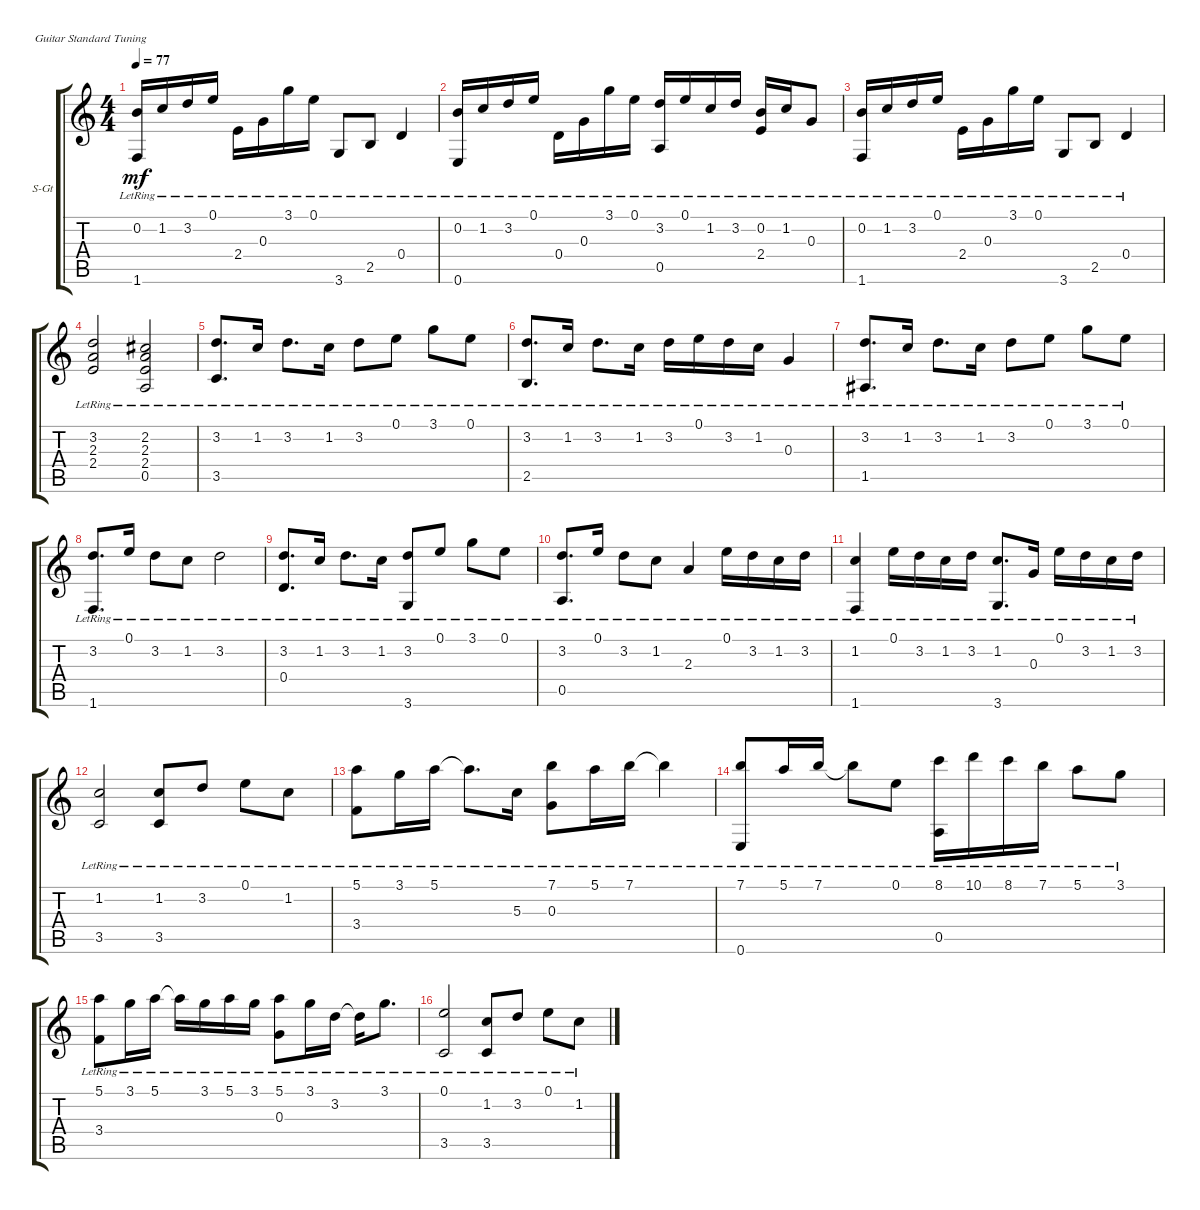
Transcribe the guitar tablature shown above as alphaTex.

\defaultSystemsLayout 4
\bracketExtendMode groupsimilarinstruments
\firstSystemTrackNameOrientation horizontal
\otherSystemsTrackNameOrientation horizontal
\track ("Steel Guitar" "S-Gt") {instrument acousticguitarsteel}
\staff {score tabs}
\tuning (E4 B3 G3 D3 A2 E2)
\ts (4 4)
\tempo 77
\clef g2
\ks c
(0.2{lr} 1.6{lr}).16{dy mf instrument acousticguitarsteel} 1.2{lr}.16 3.2{lr}.16 0.1{lr}.16 2.4{lr}.16 0.3{lr}.16 3.1{lr}.16 0.1{lr}.16 3.6{lr}.8 2.5{lr}.8 0.4{lr}.4 |
(0.6{lr} 0.2{lr}).16 1.2{lr}.16 3.2{lr}.16 0.1{lr}.16 0.4{lr}.16 0.3{lr}.16 3.1{lr}.16 0.1{lr}.16 (0.5{lr} 3.2{lr}).16 0.1{lr}.16 1.2{lr}.16 3.2{lr}.16 (0.2{lr} 2.4{lr}).16 1.2{lr}.16 0.3{lr}.8 |
(0.2{lr} 1.6{lr}).16 1.2{lr}.16 3.2{lr}.16 0.1{lr}.16 2.4{lr}.16 0.3{lr}.16 3.1{lr}.16 0.1{lr}.16 3.6{lr}.8 2.5{lr}.8 0.4{lr}.4 |
(2.4{lr} 2.3{lr} 3.2{lr}).2 (2.4{lr} 2.3{lr} 2.2{lr} 0.5{lr}).2 |
(3.2{lr} 3.5{lr}).8{d} 1.2{lr}.16 3.2{lr}.8{d} 1.2{lr}.16 3.2{lr}.8 0.1{lr}.8 3.1{lr}.8 0.1{lr}.8 |
(3.2{lr} 2.5{lr}).8{d} 1.2{lr}.16 3.2{lr}.8{d} 1.2{lr}.16 3.2{lr}.16 0.1{lr}.16 3.2{lr}.16 1.2{lr}.16 0.3{lr}.4 |
(3.2{lr} 1.5{lr}).8{d} 1.2{lr}.16 3.2{lr}.8{d} 1.2{lr}.16 3.2{lr}.8 0.1{lr}.8 3.1{lr}.8 0.1{lr}.8 |
(3.2{lr} 1.6{lr}).8{d} 0.1{lr}.16 3.2{lr}.8 1.2{lr}.8 3.2{lr}.2 |
(0.4{lr} 3.2{lr}).8{d} 1.2{lr}.16 3.2{lr}.8{d} 1.2{lr}.16 (3.2{lr} 3.6{lr}).8 0.1{lr}.8 3.1{lr}.8 0.1{lr}.8 |
(0.5{lr} 3.2{lr}).8{d} 0.1{lr}.16 3.2{lr}.8 1.2{lr}.8 2.3{lr}.4 0.1{lr}.16 3.2{lr}.16 1.2{lr}.16 3.2{lr}.16 |
(1.2{lr} 1.6{lr}).4 0.1{lr}.16 3.2{lr}.16 1.2{lr}.16 3.2{lr}.16 (1.2{lr} 3.6{lr}).8{d} 0.3{lr}.16 0.1{lr}.16 3.2{lr}.16 1.2{lr}.16 3.2{lr}.16 |
(1.2{lr} 3.5{lr}).2 (3.5{lr} 1.2{lr}).8 3.2{lr}.8 0.1{lr}.8 1.2{lr}.8 |
(5.1{lr} 3.4{lr}).8 3.1{lr}.16 5.1{lr}.16 5.1{lr t}.8{d} 5.3{lr}.16 (7.1{lr} 0.3{lr}).8 5.1{lr}.16 7.1{lr}.16 7.1{lr t}.4 |
(7.1{lr} 0.6{lr}).8 5.1{lr}.16 7.1{lr}.16 7.1{lr t}.8 0.1{lr}.8 (8.1{lr} 0.5{lr}).16 10.1{lr}.16 8.1{lr}.16 7.1{lr}.16 5.1{lr}.8 3.1{lr}.8 |
(5.1{lr} 3.4{lr}).8 3.1{lr}.16 5.1{lr}.16 5.1{lr t}.16 3.1{lr}.16 5.1{lr}.16 3.1{lr}.16 (5.1{lr} 0.3{lr}).8 3.1{lr}.16 3.2{lr}.16 3.2{lr t}.16 3.1{lr}.8{d} |
(0.1{lr} 3.5{lr}).2 (3.5{lr} 1.2{lr}).8 3.2{lr}.8 0.1{lr}.8 1.2{lr}.8
